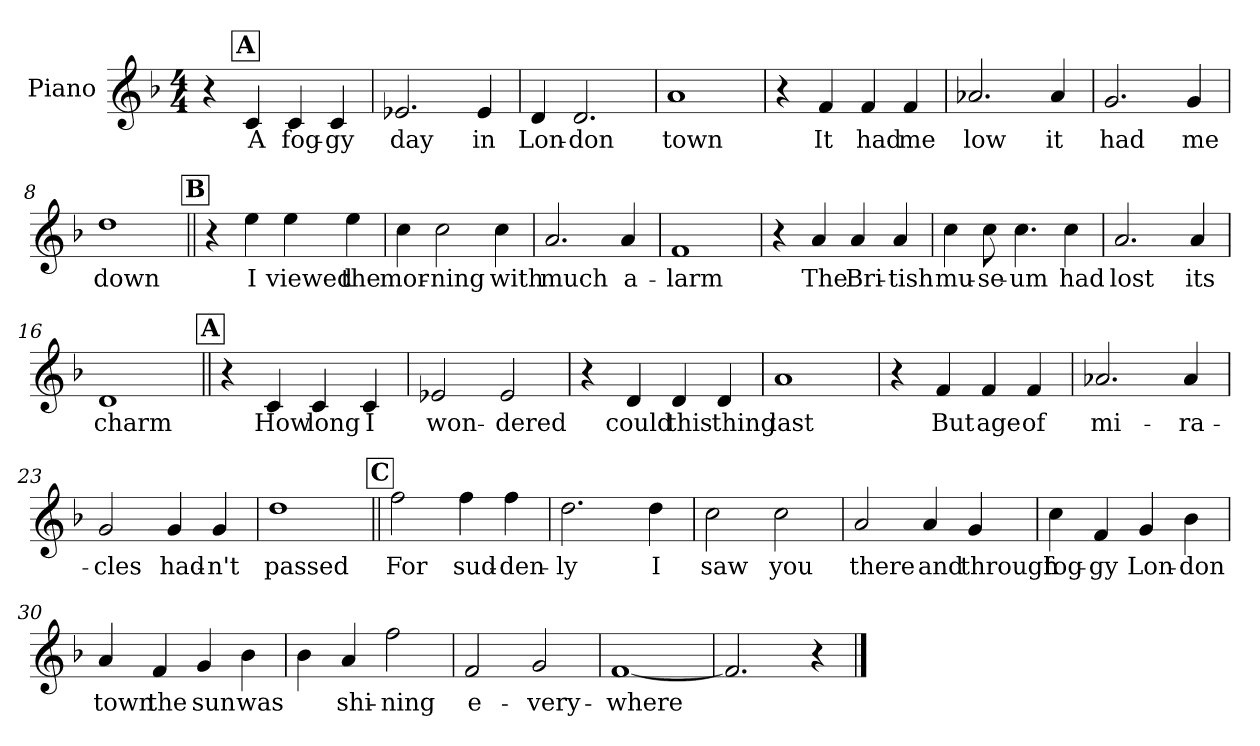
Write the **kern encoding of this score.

**kern	**text
*part1	*part1
*staff1	*staff1
*I"Piano	*
*I'Pno.	*
*clefG2	*
*k[b-]	*
*M4/4	*
!!LO:REH:place=s1:a:fs=14:t=A:qo=1
=1	=1
4r	.
!	!LO:LY:b
4c/	A
!	!LO:LY:b
4c/	fog-
!	!LO:LY:b
4c/	-gy
=2	=2
!	!LO:LY:b
2.e-X/	day
!	!LO:LY:b
4e-/	in
=3	=3
!	!LO:LY:b
4d/	Lon-
!	!LO:LY:b
2.d/	-don
=4	=4
!	!LO:LY:b
1a	town
!!LO:LB:g=z
=5	=5
4r	.
!	!LO:LY:b
4f/	It
!	!LO:LY:b
4f/	had
!	!LO:LY:b
4f/	me
=6	=6
!	!LO:LY:b
2.a-X/	low
!	!LO:LY:b
4a-/	it
=7	=7
!	!LO:LY:b
2.g/	had
!	!LO:LY:b
4g/	me
=8	=8
!	!LO:LY:b
1dd	down
!!LO:LB:g=z
!!LO:REH:place=s1:a:fs=14:t=B
=9||	=9||
4r	.
!	!LO:LY:b
4ee\	I
!	!LO:LY:b
4ee\	viewed
!	!LO:LY:b
4ee\	the
=10	=10
!	!LO:LY:b
4cc\	mor-
!	!LO:LY:b
2cc\	-ning
!	!LO:LY:b
4cc\	with
=11	=11
!	!LO:LY:b
2.a/	much
!	!LO:LY:b
4a/	a-
=12	=12
!	!LO:LY:b
1f	-larm
!!LO:LB:g=z
=13	=13
4r	.
!	!LO:LY:b
4a/	The
!	!LO:LY:b
4a/	Bri-
!	!LO:LY:b
4a/	-tish
=14	=14
!	!LO:LY:b
4cc\	mu-
!	!LO:LY:b
8cc\	-se-
!	!LO:LY:b
4.cc\	-um
!	!LO:LY:b
4cc\	had
=15	=15
!	!LO:LY:b
2.a/	lost
!	!LO:LY:b
4a/	its
=16	=16
!	!LO:LY:b
1d	charm
!!LO:LB:g=z
!!LO:REH:place=s1:a:fs=14:t=A
=17||	=17||
4r	.
!	!LO:LY:b
4c/	How
!	!LO:LY:b
4c/	long
!	!LO:LY:b
4c/	I
=18	=18
!	!LO:LY:b
2e-X/	won-
!	!LO:LY:b
2e-/	-dered
=19	=19
4r	.
!	!LO:LY:b
4d/	could
!	!LO:LY:b
4d/	this
!	!LO:LY:b
4d/	thing
=20	=20
!	!LO:LY:b
1a	last
!!LO:LB:g=z
=21	=21
4r	.
!	!LO:LY:b
4f/	But
!	!LO:LY:b
4f/	age
!	!LO:LY:b
4f/	of
=22	=22
!	!LO:LY:b
2.a-X/	mi-
!	!LO:LY:b
4a-/	-ra-
=23	=23
!	!LO:LY:b
2g/	-cles
!	!LO:LY:b
4g/	had-
!	!LO:LY:b
4g/	-n't
=24	=24
!	!LO:LY:b
1dd	passed
!!LO:LB:g=z
!!LO:REH:place=s1:a:fs=14:t=C
=25||	=25||
!	!LO:LY:b
2ff\	For
!	!LO:LY:b
4ff\	sud-
!	!LO:LY:b
4ff\	-den-
=26	=26
!	!LO:LY:b
2.dd\	-ly
!	!LO:LY:b
4dd\	I
=27	=27
!	!LO:LY:b
2cc\	saw
!	!LO:LY:b
2cc\	you
=28	=28
!	!LO:LY:b
2a/	there
!	!LO:LY:b
4a/	and
!	!LO:LY:b
4g/	through
!!LO:LB:g=z
=29	=29
!	!LO:LY:b
4cc\	fog-
!	!LO:LY:b
4f/	-gy
!	!LO:LY:b
4g/	Lon-
!	!LO:LY:b
4b-\	-don
=30	=30
!	!LO:LY:b
4a/	town
!	!LO:LY:b
4f/	the
!	!LO:LY:b
4g/	sun
!	!LO:LY:b
4b-\	was
=31	=31
4b-\	.
!	!LO:LY:b
4a/	shi-
!	!LO:LY:b
2ff\	-ning
!!LO:LB:g=z
=32	=32
!	!LO:LY:b
2f/	e-
!	!LO:LY:b
2g/	-very-
=33	=33
!	!LO:LY:b
[1f	-where
=34	=34
2.f/]	.
4r	.
==	==
*-	*-
